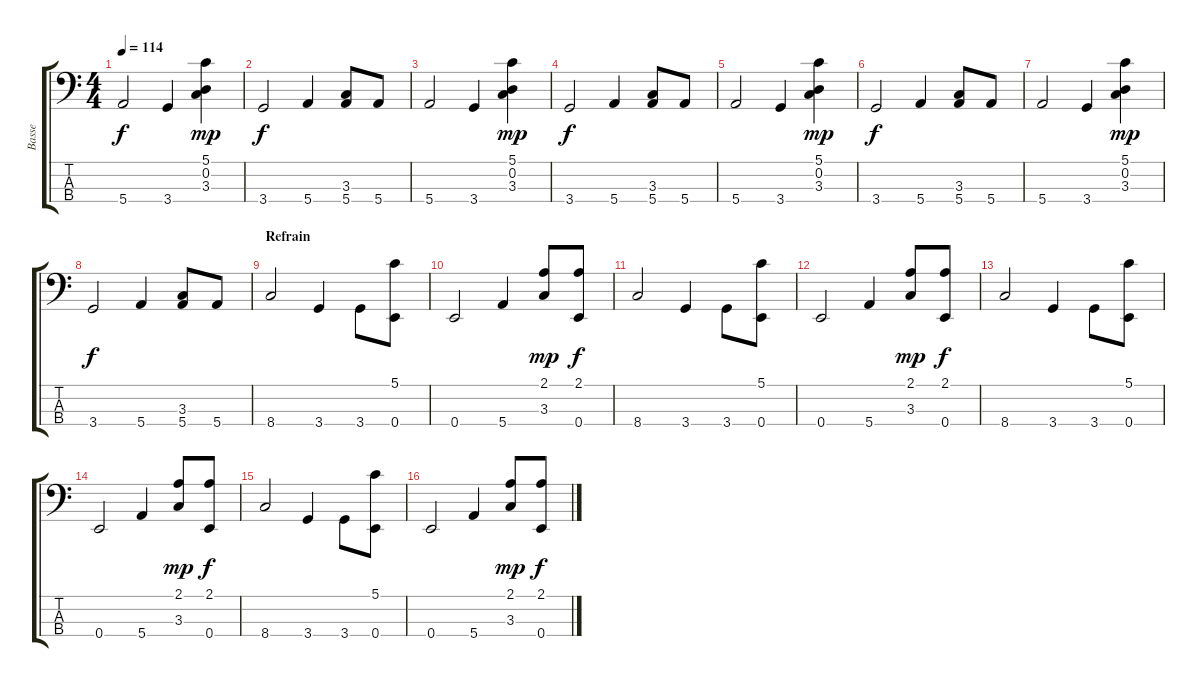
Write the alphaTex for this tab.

\track ("Basse" "Basse") {instrument electricbassfinger}
\staff {score tabs}
\tuning (G2 D2 A1 E1) {hide}
\ts (4 4)
\tempo 114
\clef f4
\ks c
5.4.2{dy f} 3.4.4 (5.1 0.2 3.3).4{dy mp} |
3.4.2{dy f} 5.4.4 (3.3 5.4).8 5.4.8 |
5.4.2 3.4.4 (5.1 0.2 3.3).4{dy mp} |
3.4.2{dy f} 5.4.4 (3.3 5.4).8 5.4.8 |
5.4.2 3.4.4 (5.1 0.2 3.3).4{dy mp} |
3.4.2{dy f} 5.4.4 (3.3 5.4).8 5.4.8 |
5.4.2 3.4.4 (5.1 0.2 3.3).4{dy mp} |
3.4.2{dy f} 5.4.4 (3.3 5.4).8 5.4.8 |
\section ("" "Refrain")
8.4.2{volume 12 instrument electricbasspick} 3.4.4 3.4.8 (5.1 0.4).8 |
0.4.2 5.4.4 (2.1 3.3).8{dy mp} (2.1 0.4).8{dy f} |
8.4.2 3.4.4 3.4.8 (5.1 0.4).8 |
0.4.2 5.4.4 (2.1 3.3).8{dy mp} (2.1 0.4).8{dy f} |
8.4.2 3.4.4 3.4.8 (5.1 0.4).8 |
0.4.2 5.4.4 (2.1 3.3).8{dy mp} (2.1 0.4).8{dy f} |
8.4.2 3.4.4 3.4.8 (5.1 0.4).8 |
0.4.2 5.4.4 (2.1 3.3).8{dy mp} (2.1 0.4).8{dy f}
